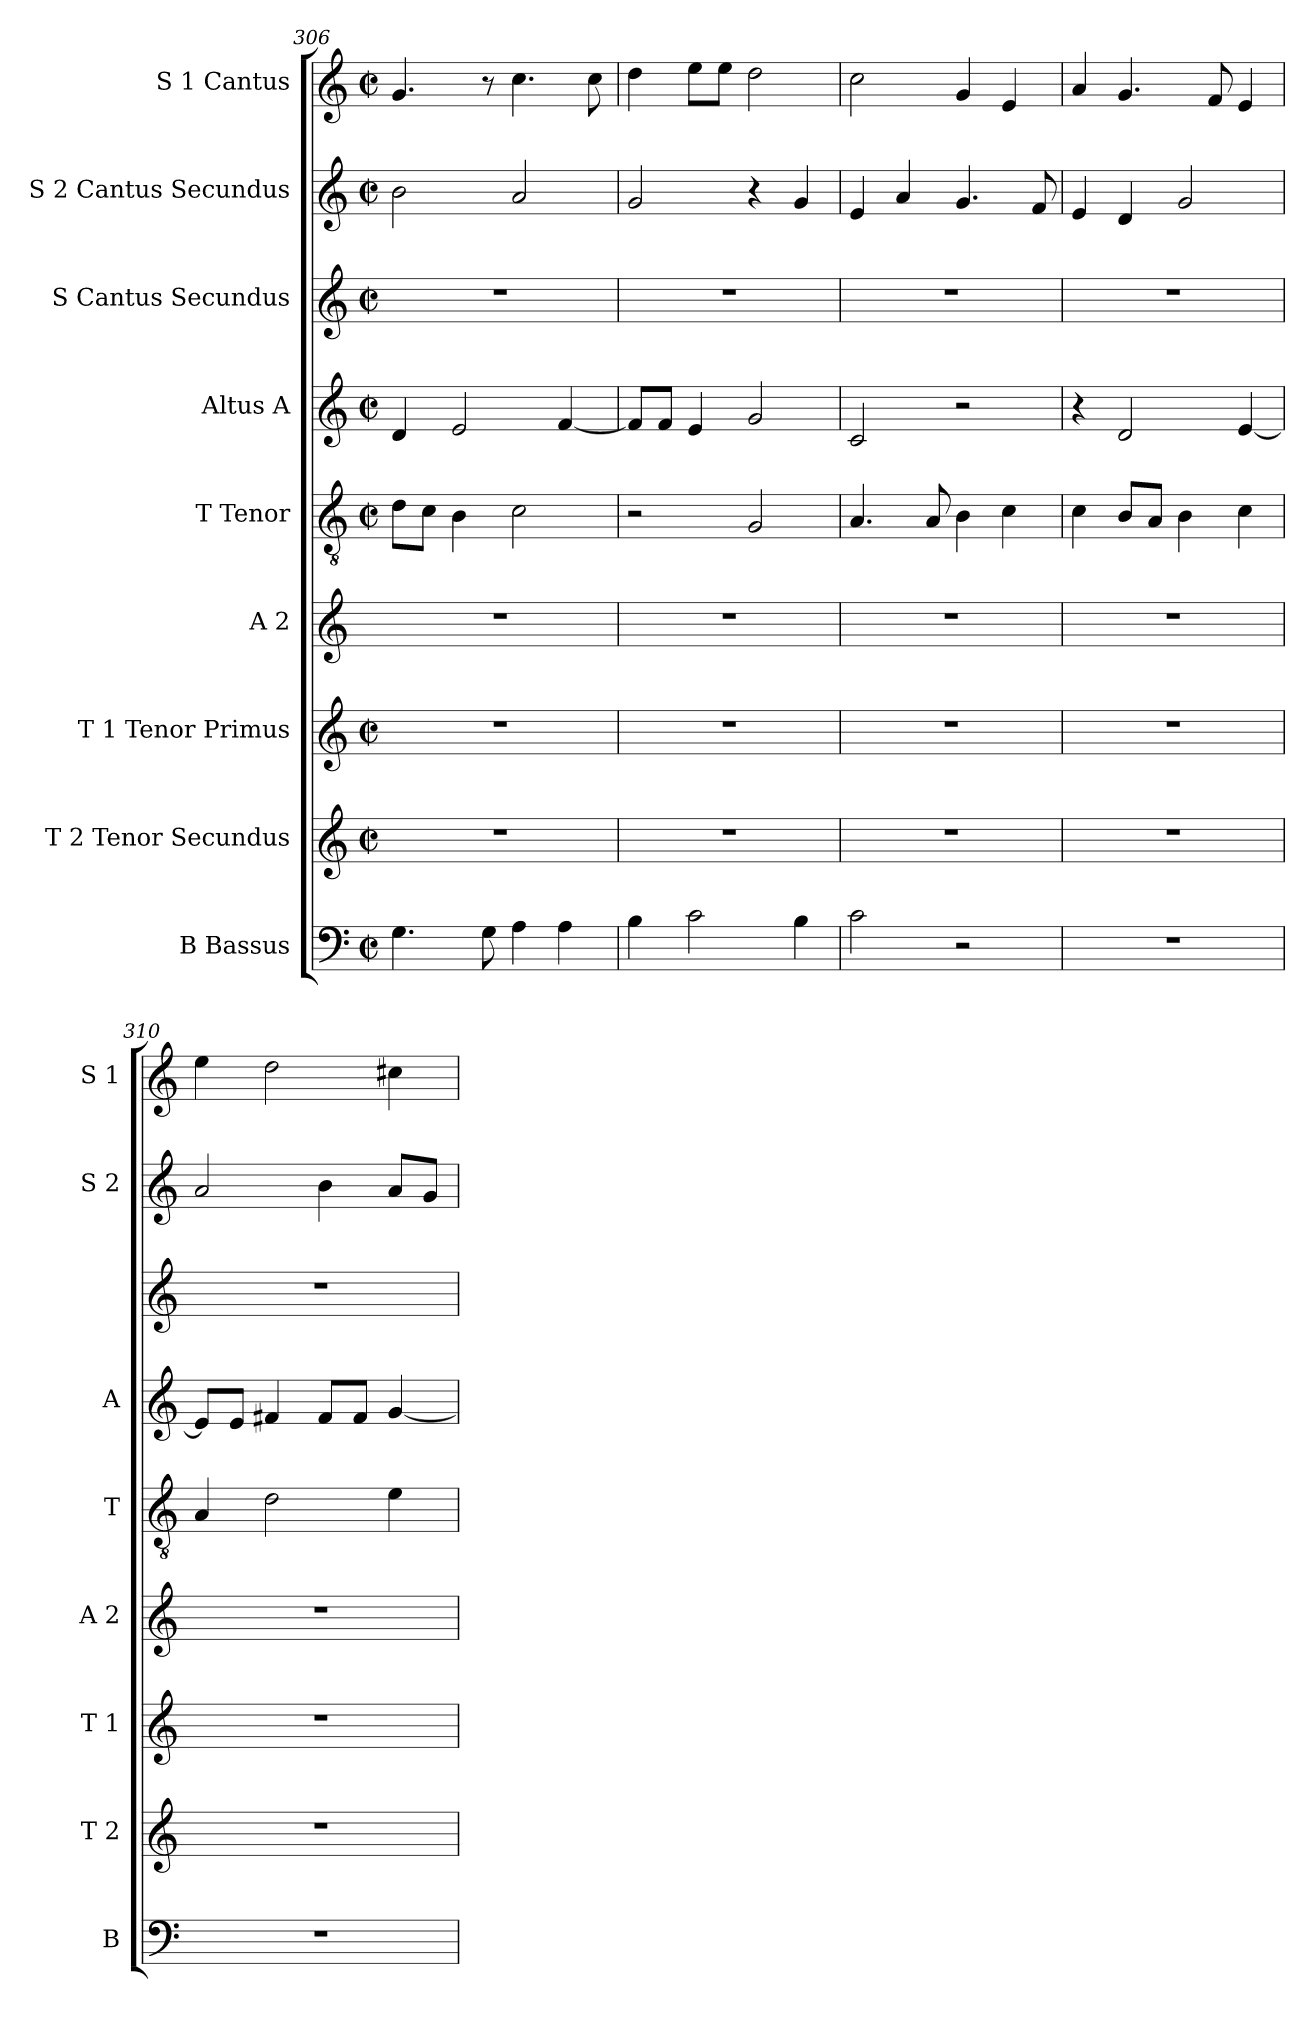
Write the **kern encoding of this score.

**kern	**kern	**kern	**kern	**kern	**kern	**kern	**kern	**kern
*part9	*part8	*part7	*part6	*part5	*part4	*part3	*part2	*part1
*staff9	*staff8	*staff7	*staff6	*staff5	*staff4	*staff3	*staff2	*staff1
*I"B Bassus	*I"T 2 Tenor Secundus	*I"T 1 Tenor Primus	*I"A 2	*I"T Tenor	*I"Altus A	*I"S Cantus Secundus	*I"S 2 Cantus Secundus	*I"S 1 Cantus
*I'B	*I'T 2	*I'T 1	*I'A 2	*I'T	*I'A	*	*I'S 2	*I'S 1
*clefF4	*clefG2	*clefG2	*clefG2	*clefGv2	*clefG2	*clefG2	*clefG2	*clefG2
*k[]	*k[]	*k[]	*k[]	*k[]	*k[]	*k[]	*k[]	*k[]
*C:	*C:	*C:	*C:	*C:	*C:	*C:	*C:	*C:
*M2/2	*M2/2	*M2/2	*	*M2/2	*M2/2	*M2/2	*M2/2	*M2/2
*met(c|)	*met(c|)	*met(c|)	*	*met(c|)	*met(c|)	*met(c|)	*met(c|)	*met(c|)
=306	=306	=306	=306	=306	=306	=306	=306	=306
4.G\	1r	1r	1r	8d\L	4d/	1r	2b\	4.g/
.	.	.	.	8c\J	.	.	.	.
.	.	.	.	4B\	2e/	.	.	.
8G\	.	.	.	.	.	.	.	8r
4A\	.	.	.	2c\	.	.	2a/	4.cc\
4A\	.	.	.	.	[<4f/	.	.	.
.	.	.	.	.	.	.	.	8cc\
=307	=307	=307	=307	=307	=307	=307	=307	=307
4B\	1r	1r	1r	2r	8f/L]	1r	2g/	4dd\
.	.	.	.	.	8f/J	.	.	.
2c\	.	.	.	.	4e/	.	.	8ee\L
.	.	.	.	.	.	.	.	8ee\J
.	.	.	.	2G/	2g/	.	4r	2dd\
4B\	.	.	.	.	.	.	4g/	.
=308	=308	=308	=308	=308	=308	=308	=308	=308
2c\	1r	1r	1r	4.A/	2c/	1r	4e/	2cc\
.	.	.	.	.	.	.	4a/	.
.	.	.	.	8A/	.	.	.	.
2r	.	.	.	4B\	2r	.	4.g/	4g/
.	.	.	.	4c\	.	.	.	4e/
.	.	.	.	.	.	.	8f/	.
=309	=309	=309	=309	=309	=309	=309	=309	=309
1r	1r	1r	1r	4c\	4r	1r	4e/	4a/
.	.	.	.	8B/L	2d/	.	4d/	4.g/
.	.	.	.	8A/J	.	.	.	.
.	.	.	.	4B\	.	.	2g/	.
.	.	.	.	.	.	.	.	8f/
.	.	.	.	4c\	[<4e/	.	.	4e/
!!LO:LB:g=z
=310	=310	=310	=310	=310	=310	=310	=310	=310
1r	1r	1r	1r	4A/	8e/L]	1r	2a/	4ee\
.	.	.	.	.	8e/J	.	.	.
.	.	.	.	2d\	4f#X/	.	.	2dd\
.	.	.	.	.	8f#/L	.	4b\	.
.	.	.	.	.	8f#/J	.	.	.
.	.	.	.	4e\	[<4g/	.	8a/L	4cc#X\
.	.	.	.	.	.	.	8g/J	.
=	=	=	=	=	=	=	=	=
*-	*-	*-	*-	*-	*-	*-	*-	*-
